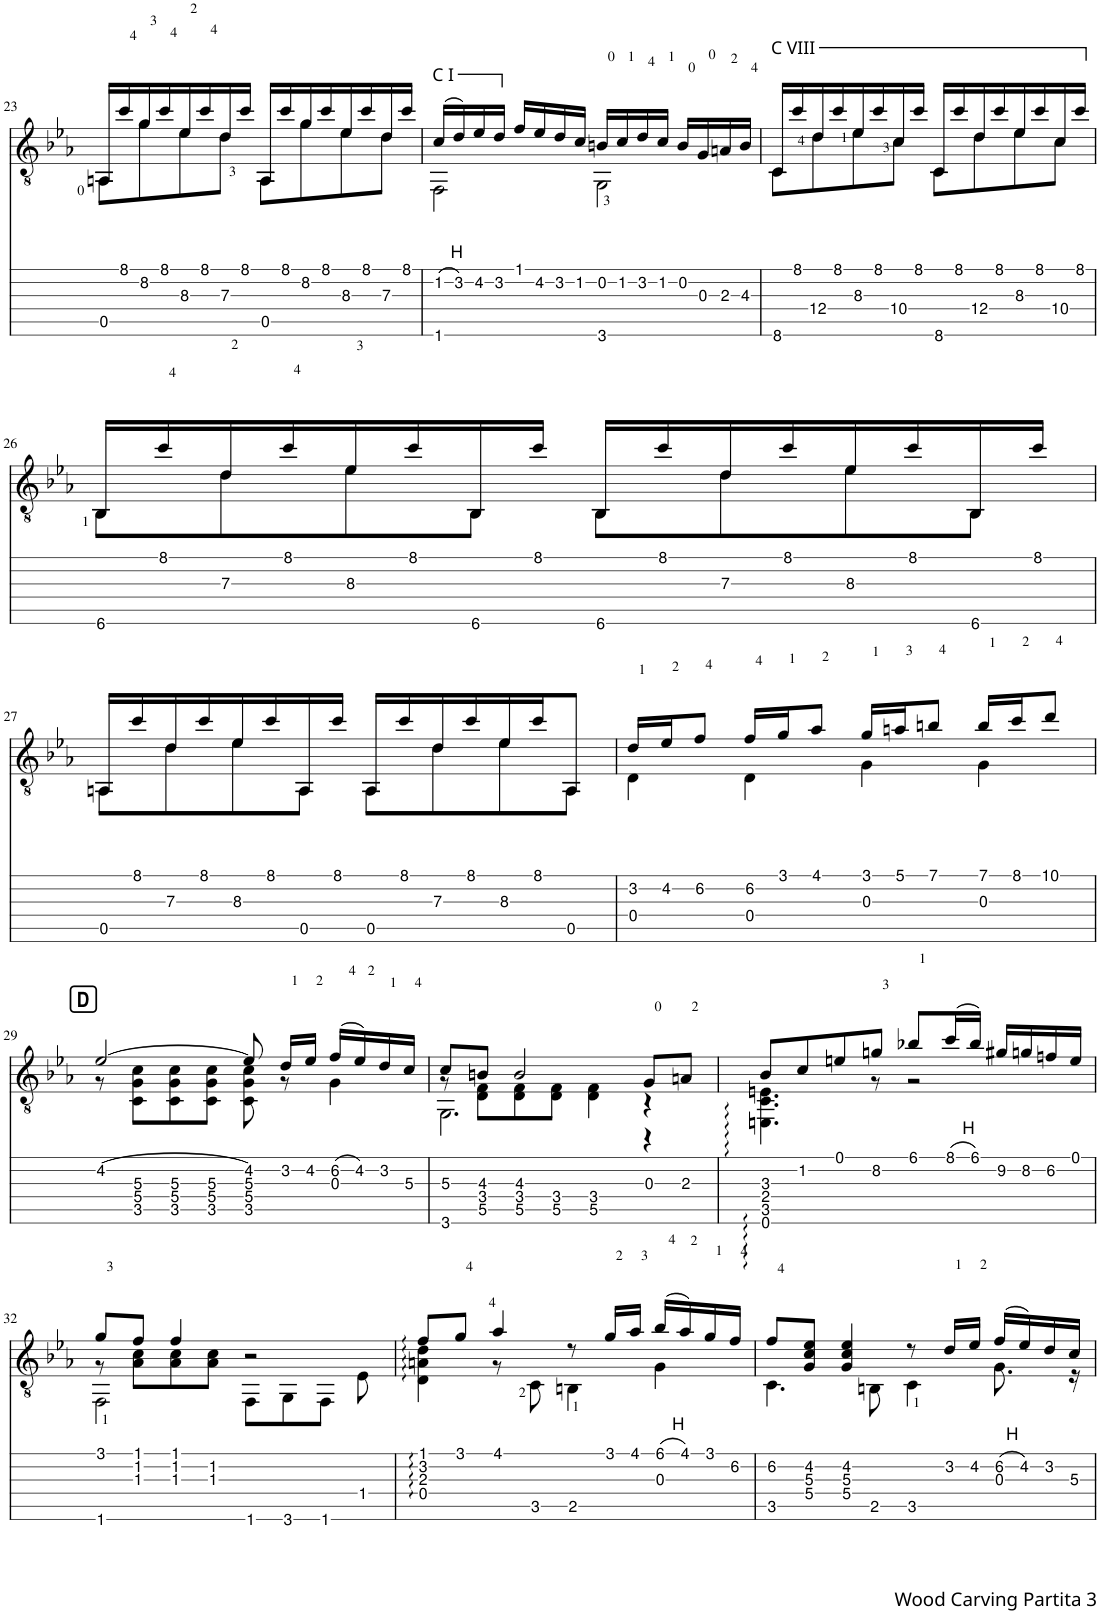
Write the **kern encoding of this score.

**kern	**kern
*part1	*part1
*staff2	*staff1
*I"Guitar	*
*I'Guit.	*
!!LO:PB:g=z
*	*clefGv2
*k[b-e-a-]	*k[b-e-a-]
*M4/4	*M4/4
=23	=23
*^	*^
16AALL	8AAL	16AAn/LL	8AA\L
16ccJ	.	16cc/	.
16gL	8gJ	16g/	8g\
16ccJJ	.	16cc/	.
16e-LL	8e-L	16e-/	8e-\
16ccJ	.	16cc/	.
16dnL	8dJ	16d/	8d\J
16ccJJ	.	16cc/JJ	.
16AALL	8AAL	16AA/LL	8AA\L
16ccJ	.	16cc/	.
16gL	8gJ	16g/	8g\
16ccJJ	.	16cc/	.
16e-LL	8e-L	16e-/	8e-\
16ccJ	.	16cc/	.
16dL	8dJ	16d/	8d\J
16ccJJ	.	16cc/JJ	.
=24	=24	=24	=24
!	!	!LO:TX:a:t=C I	!
!LO:TX:a:t=H	!	!	!
16cLL	2FF	(16c/LL	2FF\
16dJ	.	16d/)	.
16e-L	.	16e-/	.
16dJJ	.	16d/JJ	.
16fLL	.	16f/LL	.
16e-J	.	16e-/	.
16dL	.	16d/	.
16cJJ	.	16c/JJ	.
16BLL	2GG	16Bn/LL	2GG\
16cJ	.	16c/	.
16dL	.	16d/	.
16cJJ	.	16c/JJ	.
16BLL	.	16B/LL	.
16GJ	.	16G/	.
16AL	.	16An/	.
16BJJ	.	16B/JJ	.
=25	=25	=25	=25
!	!	!LO:TX:a:t=C VIII	!
16CLL	8CL	16C/LL	8C\L
16ccJ	.	16cc/	.
16dL	8dJ	16d/	8d\
16ccJJ	.	16cc/	.
16e-LL	8e-L	16e-/	8e-\
16ccJ	.	16cc/	.
16cL	8cJ	16c/	8c\J
16ccJJ	.	16cc/JJ	.
16CLL	8CL	16C/LL	8C\L
16ccJ	.	16cc/	.
16dL	8dJ	16d/	8d\
16ccJJ	.	16cc/	.
16e-LL	8e-L	16e-/	8e-\
16ccJ	.	16cc/	.
16cL	8cJ	16c/	8c\J
16ccJJ	.	16cc/JJ	.
!!LO:LB:g=z	!!
=26	=26	=26	=26
16BB-LL	8BB-L	16BB-/LL	8BB-\L
16ccJ	.	16cc/	.
16dL	8dJ	16d/	8d\
16ccJJ	.	16cc/	.
16e-LL	8e-L	16e-/	8e-\
16ccJ	.	16cc/	.
16BB-L	8BB-J	16BB-/	8BB-\J
16ccJJ	.	16cc/JJ	.
16BB-LL	8BB-L	16BB-/LL	8BB-\L
16ccJ	.	16cc/	.
16dL	8dJ	16d/	8d\
16ccJJ	.	16cc/	.
16e-LL	8e-L	16e-/	8e-\
16ccJ	.	16cc/	.
16BB-L	8BB-J	16BB-/	8BB-\J
16ccJJ	.	16cc/JJ	.
!!LO:LB:g=z	!!
=27	=27	=27	=27
16AALL	8AAL	16AAn/LL	8AA\L
16ccJ	.	16cc/	.
16dL	8dJ	16d/	8d\
16ccJJ	.	16cc/	.
16e-LL	8e-L	16e-/	8e-\
16ccJ	.	16cc/	.
16AAL	8AAJ	16AA/	8AA\J
16ccJJ	.	16cc/JJ	.
16AALL	8AAL	16AA/LL	8AA\L
16ccJ	.	16cc/	.
16dL	8dJ	16d/	8d\
16ccJJ	.	16cc/	.
16e-LL	8e-L	16e-/	8e-\
16ccJ	.	16cc/J	.
8AAJ	8AAJ	8AA/J	8AA\J
=28	=28	=28	=28
16dLL	4D	16d/LL	4D\
16e-J	.	16e-/J	.
8fJ	.	8f/J	.
16fLL	4D	16f/LL	4D\
16gJ	.	16g/J	.
8a-J	.	8a-/J	.
16gLL	4G	16g/LL	4G\
16aJ	.	16an/J	.
8bJ	.	8bn/J	.
16bLL	4G	16b/LL	4G\
16ccJ	.	16cc/J	.
8ddJ	.	8dd/J	.
!!LO:LB:g=z	!!
!!LO:REH:place=s1:a:B:cj:fs=12:t=D	!!
=29	=29	=29	=29
[2e-	8r	[2e-/	8r
.	8C 8G 8c	.	8C\ 8G\ 8c\L
.	8C\ 8G\ 8c\L	.	8C\ 8G\ 8c\
.	8C\ 8G\ 8c\J	.	8C\ 8G\ 8c\J
8e-L]	8C 8G 8c	8e-/]	8C\ 8G\ 8c\
16dL	8r	16d/LL	8r
16e-JJ	.	16e-/JJ	.
16fLL	4G	(16f/LL	4G\
16e-J	.	16e-/)	.
16dL	.	16d/	.
16cJJ	.	16c/JJ	.
=30	=30	=30	=30
*	*^	*	*^
8cL	8r	2.GG	8c/L	8r	2.GG\
8BnJ	8D 8F	.	8Bn/J	8D\ 8F\L	.
2B	8D\ 8F\L	.	2B/	8D\ 8F\	.
.	8D\ 8F\J	.	.	8D\ 8F\J	.
.	4D 4F	.	.	4D\ 4F\	.
8GL	4r	4r	8G/L	4r	4r
8AnJ	.	.	8An/J	.	.
*	*v	*v	*	*	*
*	*	*	*v	*v
=31	=31	=31	=31
8B-L	4.EEn 4.C 4.En	8B-/L	4.EEn\ 4.C\ 4.En\
8cJ	.	8c/	.
8enL	.	8en/	.
8gnJ	8r	8gn/J	8r
8b-XL	2r	8b-X/L	2r
!LO:TX:a:t=H	!	!	!
16ccL	.	(16cc/L	.
16b-JJ	.	16b-/JJ)	.
16g#XLL	.	16g#X/LL	.
16gnJ	.	16gn/	.
16fnL	.	16fn/	.
16eJJ	.	16e/JJ	.
!!LO:LB:g=z
=32	=32	=32	=32
*	*^	*	*^
8gL	8r	2FF	8g/L	8r	2FF\
8fJ	8A- 8c	.	8f/J	8A-\ 8c\L	.
4f	8A-\ 8c\L	.	4f/	8A-\ 8c\	.
.	8A-\ 8c\J	.	.	8A-\ 8c\J	.
2r	2ryy	8FFL	2r	2ryy	8FF\L
.	.	8GGJ	.	.	8GG\
.	.	8FFL	.	.	8FF\J
.	.	8E-J	.	.	8E-\
*	*v	*v	*	*	*
*	*	*	*v	*v
=33	=33	=33	=33
8fL	4D 4An 4d	8f/L	4D\ 4An\ 4d\
8gJ	.	8g/J	.
4a-	8r	4a-/	8r
.	8C	.	8C\
8r	4BBn	8r	4BBn\
16gLL	.	16g/LL	.
16a-JJ	.	16a-/JJ	.
!LO:TX:a:t=H	!	!	!
16b-LL	4G	(16b-/LL	4G\
16a-J	.	16a-/)	.
16gL	.	16g/	.
16fJJ	.	16f/JJ	.
=34	=34	=34	=34
8fL	4.C	8f/L	4.C\
8G\ 8c\ 8e-\J	.	8G/ 8c/ 8e-/J	.
4G 4c 4e-	.	4G/ 4c/ 4e-/	.
.	8BBn	.	8BBn\
8r	4C	8r	4C\
16dLL	.	16d/LL	.
16e-JJ	.	16e-/JJ	.
!LO:TX:a:t=H	!	!	!
16fLL	8.G	(16f/LL	8.G\
16e-J	.	16e-/)	.
16dL	.	16d/	.
16cJJ	16r	16c/JJ	16r
*v	*v	*	*
*	*v	*v
=	=
*-	*-
